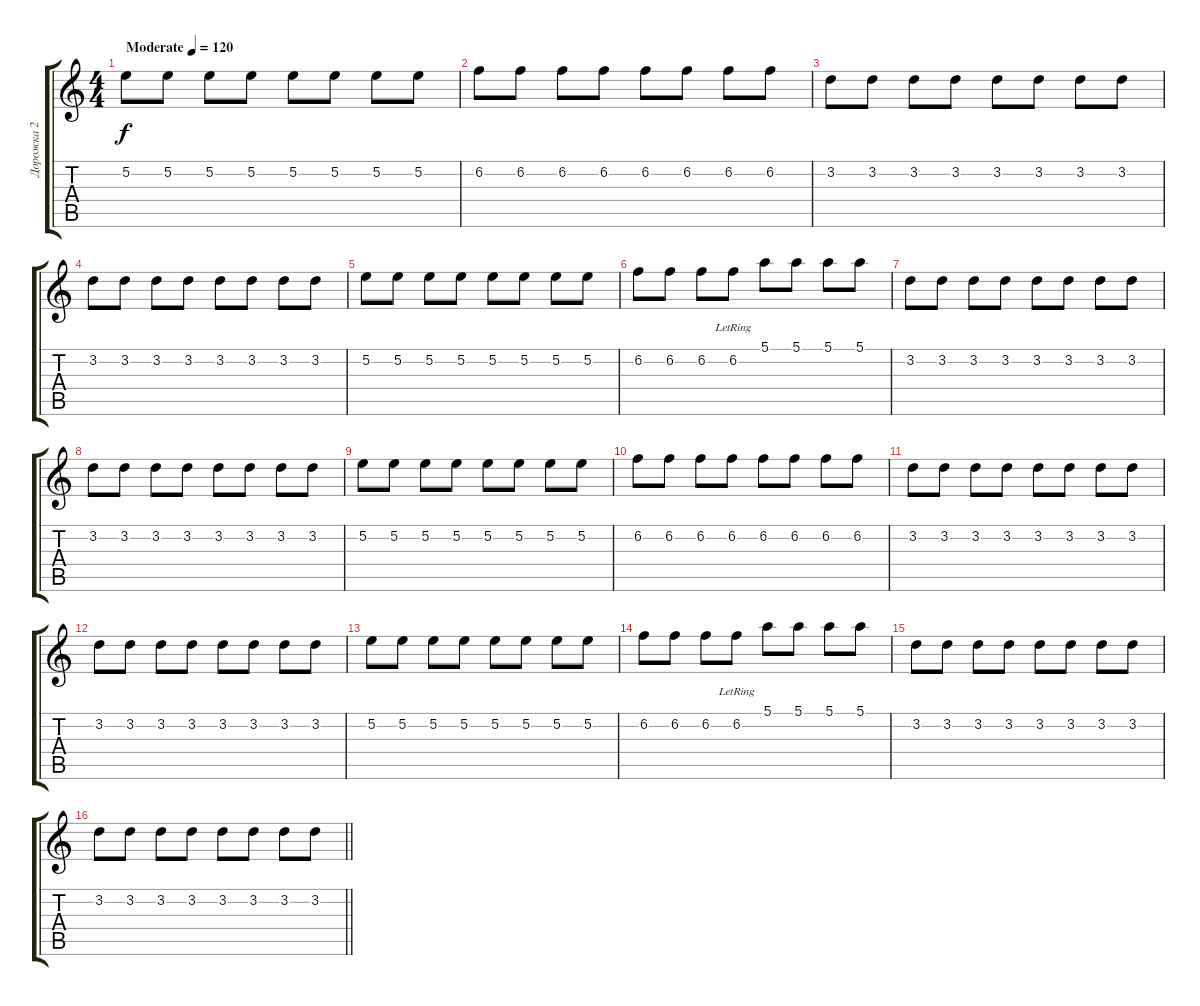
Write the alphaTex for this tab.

\track ("Дорожка 2" "Дорожка 2") {instrument distortionguitar}
\staff {score tabs}
\tuning (E4 B3 G3 D3 A2 E2) {hide}
\ts (4 4)
\tempo (120 "Moderate")
\clef g2
\ks c
5.2.8{dy f instrument distortionguitar} 5.2.8 5.2.8 5.2.8 5.2.8 5.2.8 5.2.8 5.2.8 |
6.2.8 6.2.8 6.2.8 6.2.8 6.2.8 6.2.8 6.2.8 6.2.8 |
3.2.8 3.2.8 3.2.8 3.2.8 3.2.8 3.2.8 3.2.8 3.2.8 |
3.2.8 3.2.8 3.2.8 3.2.8 3.2.8 3.2.8 3.2.8 3.2.8 |
5.2.8 5.2.8 5.2.8 5.2.8 5.2.8 5.2.8 5.2.8 5.2.8 |
6.2.8 6.2.8 6.2.8 6.2{lr}.8 5.1.8 5.1.8 5.1.8 5.1.8 |
3.2.8 3.2.8 3.2.8 3.2.8 3.2.8 3.2.8 3.2.8 3.2.8 |
3.2.8 3.2.8 3.2.8 3.2.8 3.2.8 3.2.8 3.2.8 3.2.8 |
5.2.8 5.2.8 5.2.8 5.2.8 5.2.8 5.2.8 5.2.8 5.2.8 |
6.2.8 6.2.8 6.2.8 6.2.8 6.2.8 6.2.8 6.2.8 6.2.8 |
3.2.8 3.2.8 3.2.8 3.2.8 3.2.8 3.2.8 3.2.8 3.2.8 |
3.2.8 3.2.8 3.2.8 3.2.8 3.2.8 3.2.8 3.2.8 3.2.8 |
5.2.8 5.2.8 5.2.8 5.2.8 5.2.8 5.2.8 5.2.8 5.2.8 |
6.2.8 6.2.8 6.2.8 6.2{lr}.8 5.1.8 5.1.8 5.1.8 5.1.8 |
3.2.8 3.2.8 3.2.8 3.2.8 3.2.8 3.2.8 3.2.8 3.2.8 |
\barLineRight lightlight
3.2.8 3.2.8 3.2.8 3.2.8 3.2.8 3.2.8 3.2.8 3.2.8
